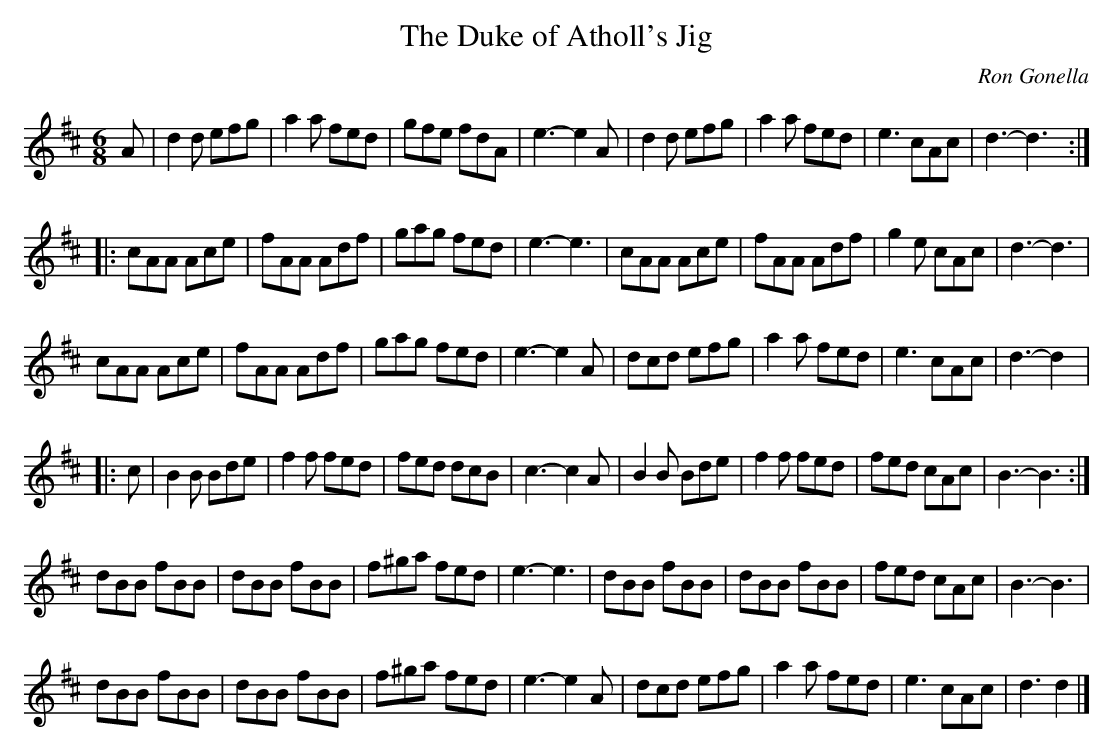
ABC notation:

X:1
T:The Duke of Atholl's Jig
C:Ron Gonella
M:6/8
L:1/8
K:D
A |\
d2d efg | a2a fed | gfe fdA | e3-e2A | d2d efg | a2a fed | e3  cAc | d3-d3 ::
cAA Ace | fAA Adf | gag fed | e3- e3 | cAA Ace | fAA Adf | g2e cAc | d3-d3 |
cAA Ace | fAA Adf | gag fed | e3-e2A | dcd efg | a2a fed | e3  cAc | d3-d2 |:
c |\
B2B Bde | f2f fed | fed dcB | c3-c2A | B2B Bde | f2f fed | fed cAc | B3-B3 :|
dBB fBB | dBB fBB | f^ga fed | e3-e3 | dBB fBB | dBB fBB | fed cAc | B3-B3 |
dBB fBB | dBB fBB | f^ga fed | e3-e2A | dcd efg | a2a fed | e3 cAc | d3 d2 |]
